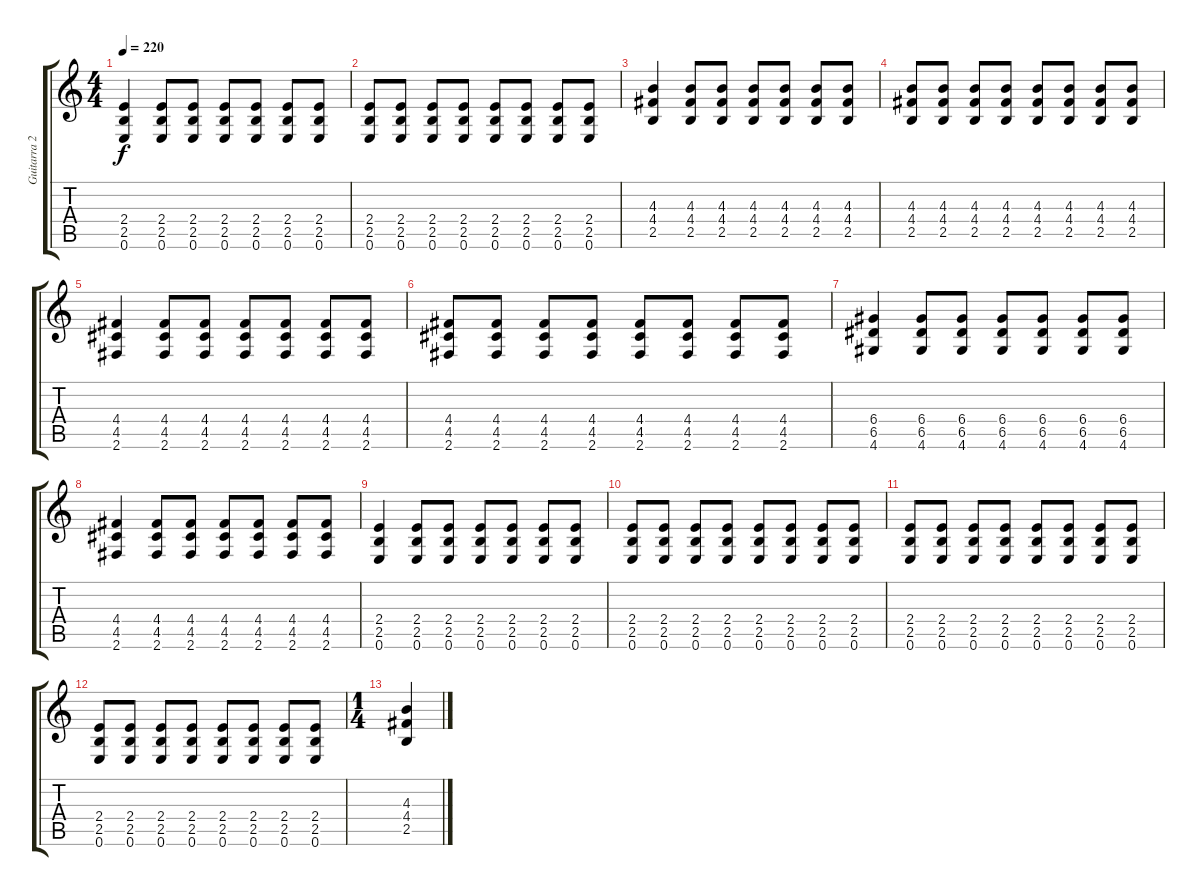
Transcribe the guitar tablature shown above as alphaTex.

\track ("Guitarra 2 - Erik" "Guitarra 2") {instrument distortionguitar}
\staff {score tabs}
\tuning (E4 B3 G3 D3 A2 E2) {hide}
\ts (4 4)
\tempo 220
\clef g2
\ks c
(2.4 2.5 0.6).4{dy f} (2.4 2.5 0.6).8 (2.4 2.5 0.6).8 (2.4 2.5 0.6).8 (2.4 2.5 0.6).8 (2.4 2.5 0.6).8 (2.4 2.5 0.6).8 |
(2.4 2.5 0.6).8 (2.4 2.5 0.6).8 (2.4 2.5 0.6).8 (2.4 2.5 0.6).8 (2.4 2.5 0.6).8 (2.4 2.5 0.6).8 (2.4 2.5 0.6).8 (2.4 2.5 0.6).8 |
(4.3 4.4 2.5).4 (4.3 4.4 2.5).8 (4.3 4.4 2.5).8 (4.3 4.4 2.5).8 (4.3 4.4 2.5).8 (4.3 4.4 2.5).8 (4.3 4.4 2.5).8 |
(4.3 4.4 2.5).8 (4.3 4.4 2.5).8 (4.3 4.4 2.5).8 (4.3 4.4 2.5).8 (4.3 4.4 2.5).8 (4.3 4.4 2.5).8 (4.3 4.4 2.5).8 (4.3 4.4 2.5).8 |
(4.4 4.5 2.6).4 (4.4 4.5 2.6).8 (4.4 4.5 2.6).8 (4.4 4.5 2.6).8 (4.4 4.5 2.6).8 (4.4 4.5 2.6).8 (4.4 4.5 2.6).8 |
(4.4 4.5 2.6).8 (4.4 4.5 2.6).8 (4.4 4.5 2.6).8 (4.4 4.5 2.6).8 (4.4 4.5 2.6).8 (4.4 4.5 2.6).8 (4.4 4.5 2.6).8 (4.4 4.5 2.6).8 |
(6.4 6.5 4.6).4 (6.4 6.5 4.6).8 (6.4 6.5 4.6).8 (6.4 6.5 4.6).8 (6.4 6.5 4.6).8 (6.4 6.5 4.6).8 (6.4 6.5 4.6).8 |
(4.4 4.5 2.6).4 (4.4 4.5 2.6).8 (4.4 4.5 2.6).8 (4.4 4.5 2.6).8 (4.4 4.5 2.6).8 (4.4 4.5 2.6).8 (4.4 4.5 2.6).8 |
(2.4 2.5 0.6).4 (2.4 2.5 0.6).8 (2.4 2.5 0.6).8 (2.4 2.5 0.6).8 (2.4 2.5 0.6).8 (2.4 2.5 0.6).8 (2.4 2.5 0.6).8 |
(2.4 2.5 0.6).8 (2.4 2.5 0.6).8 (2.4 2.5 0.6).8 (2.4 2.5 0.6).8 (2.4 2.5 0.6).8 (2.4 2.5 0.6).8 (2.4 2.5 0.6).8 (2.4 2.5 0.6).8 |
(2.4 2.5 0.6).8 (2.4 2.5 0.6).8 (2.4 2.5 0.6).8 (2.4 2.5 0.6).8 (2.4 2.5 0.6).8 (2.4 2.5 0.6).8 (2.4 2.5 0.6).8 (2.4 2.5 0.6).8 |
(2.4 2.5 0.6).8 (2.4 2.5 0.6).8 (2.4 2.5 0.6).8 (2.4 2.5 0.6).8 (2.4 2.5 0.6).8 (2.4 2.5 0.6).8 (2.4 2.5 0.6).8 (2.4 2.5 0.6).8 |
\ts (1 4)
(4.3 4.4 2.5).4
